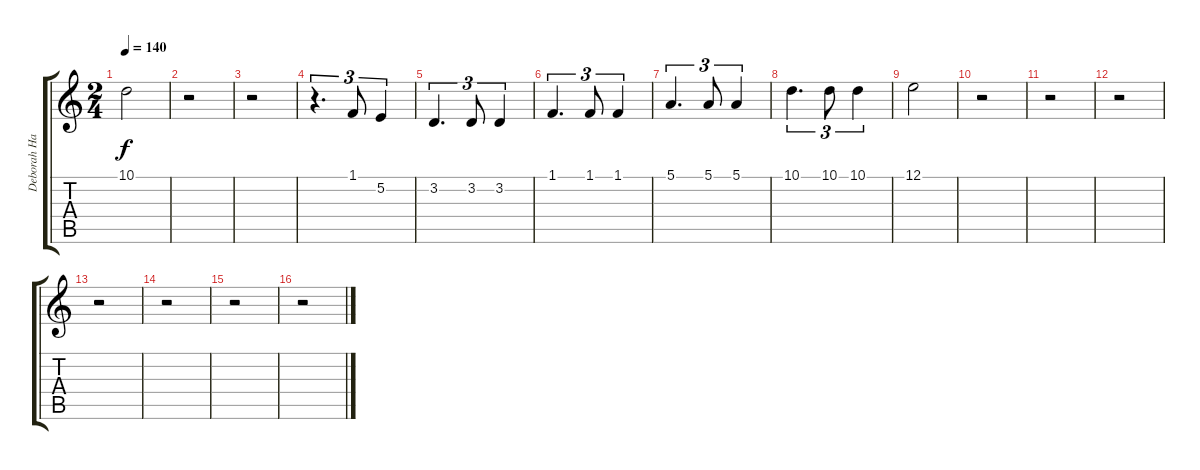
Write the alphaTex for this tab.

\track ("Deborah Harry" "Deborah Ha") {instrument synthvoice}
\staff {score tabs}
\tuning (E4 B3 G3 D3 A2 E2) {hide}
\ts (2 4)
\tempo 140
\clef g2
\ks c
10.1{t}.2{dy f} |
r.2 |
r.2 |
r.4{d tu (3 2)} 1.1.8{tu (3 2)} 5.2.4{tu (3 2)} |
3.2.4{d tu (3 2)} 3.2.8{tu (3 2)} 3.2.4{tu (3 2)} |
1.1.4{d tu (3 2)} 1.1.8{tu (3 2)} 1.1.4{tu (3 2)} |
5.1.4{d tu (3 2)} 5.1.8{tu (3 2)} 5.1.4{tu (3 2)} |
10.1.4{d tu (3 2)} 10.1.8{tu (3 2)} 10.1.4{tu (3 2)} |
12.1.2 |
r.2 |
r.2 |
r.2 |
r.2 |
r.2 |
r.2 |
r.2
